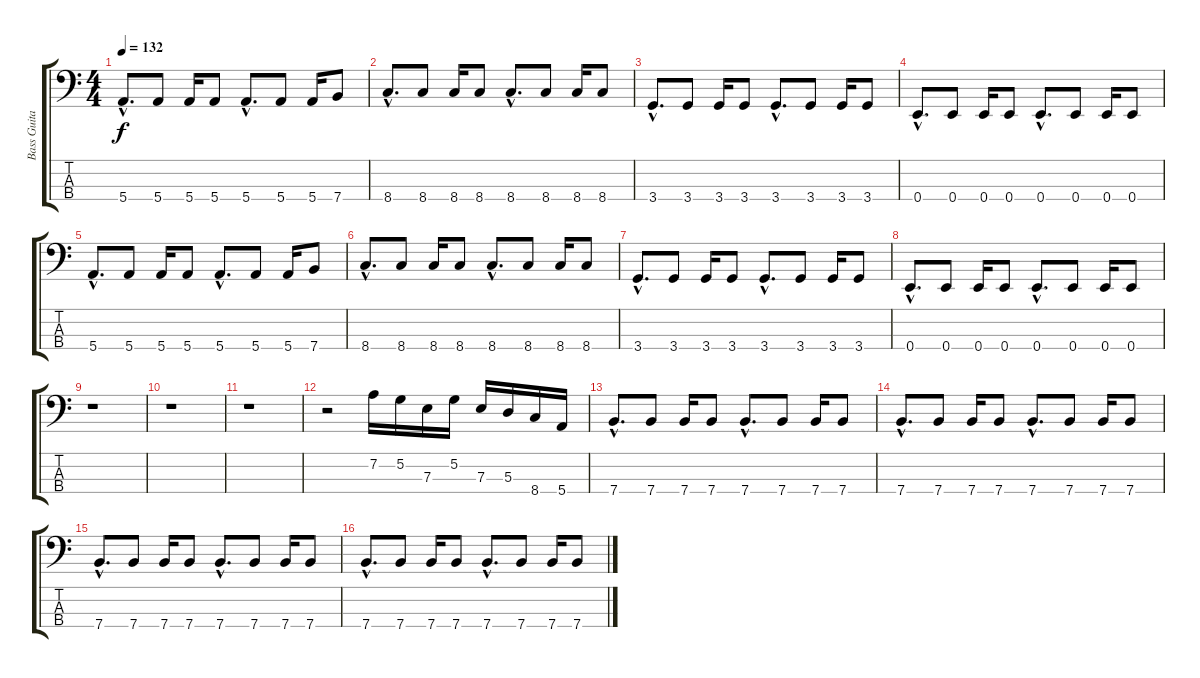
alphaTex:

\track ("Bass Guitar" "Bass Guita") {instrument electricbasspick}
\staff {score tabs}
\tuning (G2 D2 A1 E1) {hide}
\ts (4 4)
\tempo 132
\clef f4
\ks c
5.4{hac}.8{d dy f} 5.4.8 5.4.16 5.4.8 5.4{hac}.8{d} 5.4.8 5.4.16 7.4.8 |
8.4{hac}.8{d} 8.4.8 8.4.16 8.4.8 8.4{hac}.8{d} 8.4.8 8.4.16 8.4.8 |
3.4{hac}.8{d} 3.4.8 3.4.16 3.4.8 3.4{hac}.8{d} 3.4.8 3.4.16 3.4.8 |
0.4{hac}.8{d} 0.4.8 0.4.16 0.4.8 0.4{hac}.8{d} 0.4.8 0.4.16 0.4.8 |
5.4{hac}.8{d} 5.4.8 5.4.16 5.4.8 5.4{hac}.8{d} 5.4.8 5.4.16 7.4.8 |
8.4{hac}.8{d} 8.4.8 8.4.16 8.4.8 8.4{hac}.8{d} 8.4.8 8.4.16 8.4.8 |
3.4{hac}.8{d} 3.4.8 3.4.16 3.4.8 3.4{hac}.8{d} 3.4.8 3.4.16 3.4.8 |
0.4{hac}.8{d} 0.4.8 0.4.16 0.4.8 0.4{hac}.8{d} 0.4.8 0.4.16 0.4.8 |
r.1 |
r.1 |
r.1 |
r.2 7.2.16 5.2.16 7.3.16 5.2.16 7.3.16 5.3.16 8.4.16 5.4.16 |
7.4{hac}.8{d} 7.4.8 7.4.16 7.4.8 7.4{hac}.8{d} 7.4.8 7.4.16 7.4.8 |
7.4{hac}.8{d} 7.4.8 7.4.16 7.4.8 7.4{hac}.8{d} 7.4.8 7.4.16 7.4.8 |
7.4{hac}.8{d} 7.4.8 7.4.16 7.4.8 7.4{hac}.8{d} 7.4.8 7.4.16 7.4.8 |
7.4{hac}.8{d} 7.4.8 7.4.16 7.4.8 7.4{hac}.8{d} 7.4.8 7.4.16 7.4.8
